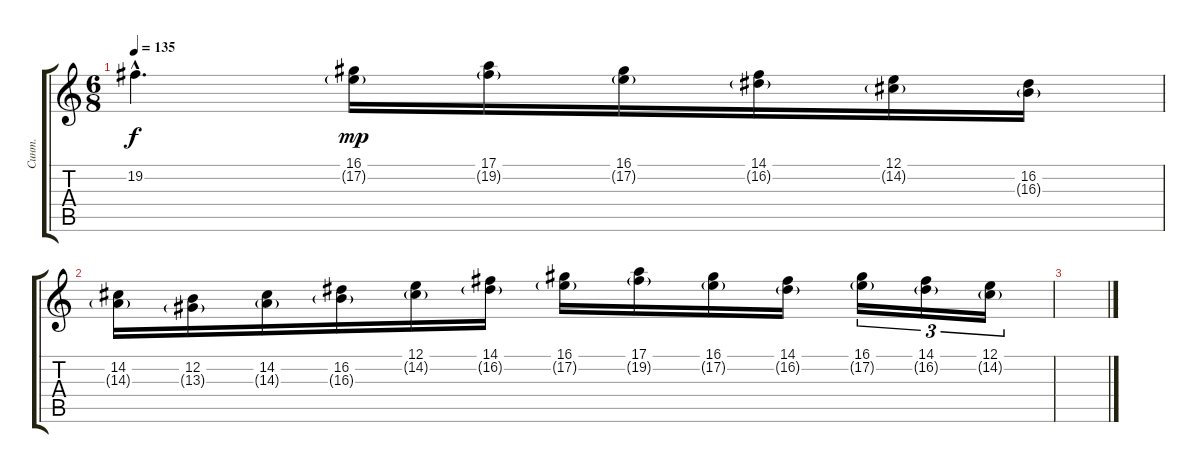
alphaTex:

\track ("Синт." "Синт.") {instrument choiraahs}
\staff {score tabs}
\tuning (E4 B3 G3 D3 A2 E2) {hide}
\ts (6 8)
\tempo 135
\clef g2
\ks c
19.2{hac}.4{d dy f} (16.1 17.2{g}).16{dy mp} (17.1 19.2{g}).16 (16.1 17.2{g}).16 (14.1 16.2{g}).16 (12.1 14.2{g}).16 (16.2 16.3{g}).16 |
(14.2 14.3{g}).16 (12.2 13.3{g}).16 (14.2 14.3{g}).16 (16.2 16.3{g}).16 (12.1 14.2{g}).16 (14.1 16.2{g}).16 (16.1 17.2{g}).16 (17.1 19.2{g}).16 (16.1 17.2{g}).16 (14.1 16.2{g}).16 (16.1 17.2{g}).16{tu (3 2)} (14.1 16.2{g}).16{tu (3 2)} (12.1 14.2{g}).16{tu (3 2)} |
\section ("" "")
